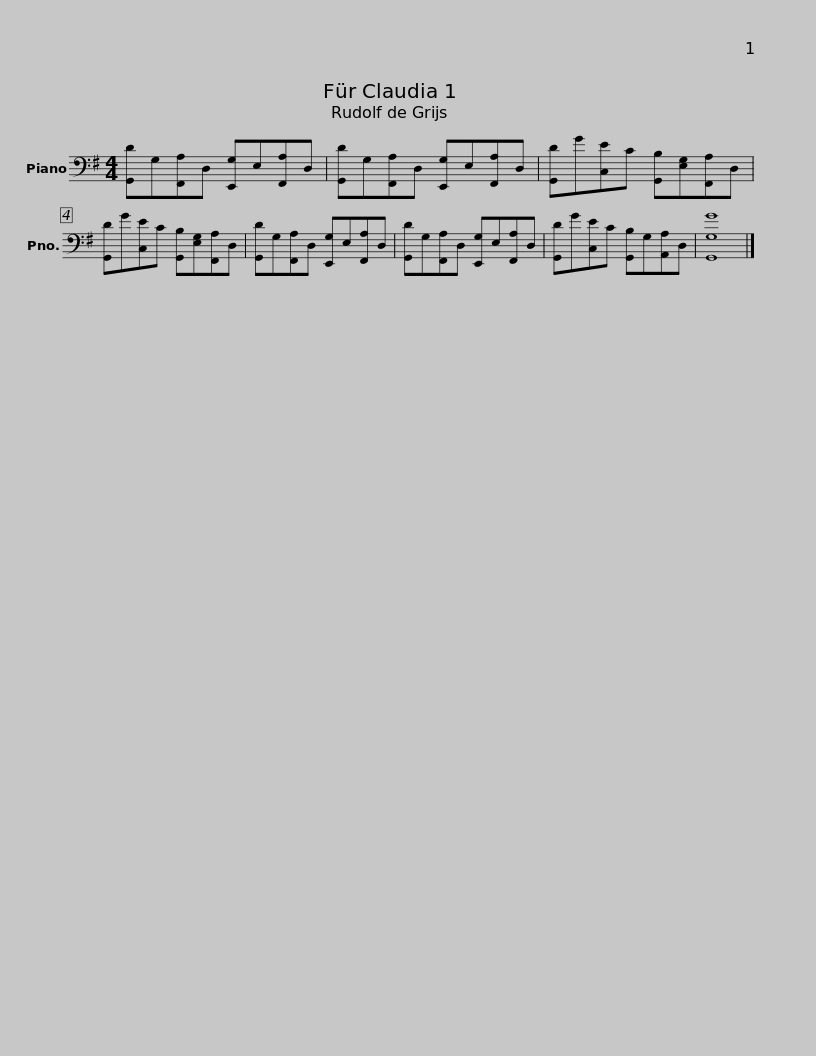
X:1
L:1/8
M:4/4
I:linebreak $
K:G
V:1 bass
V:1
 [G,,D]G,[F,,A,]D, [E,,G,]E,[F,,A,]D, | [G,,D]G,[F,,A,]D, [E,,G,]E,[F,,A,]D, | [G,,D]G[C,E]C [G,,B,][E,G,][F,,A,]D, | [G,,D]G[C,E]C [G,,B,][E,G,][F,,A,]D, |$ [G,,D]G,[F,,A,]D, [E,,G,]E,[F,,A,]D, | %5
 [G,,D]G,[F,,A,]D, [E,,G,]E,[F,,A,]D, | [G,,D]G[C,E]C [G,,B,]G,[A,,A,]D, | [G,,G,G]8 |] %8
